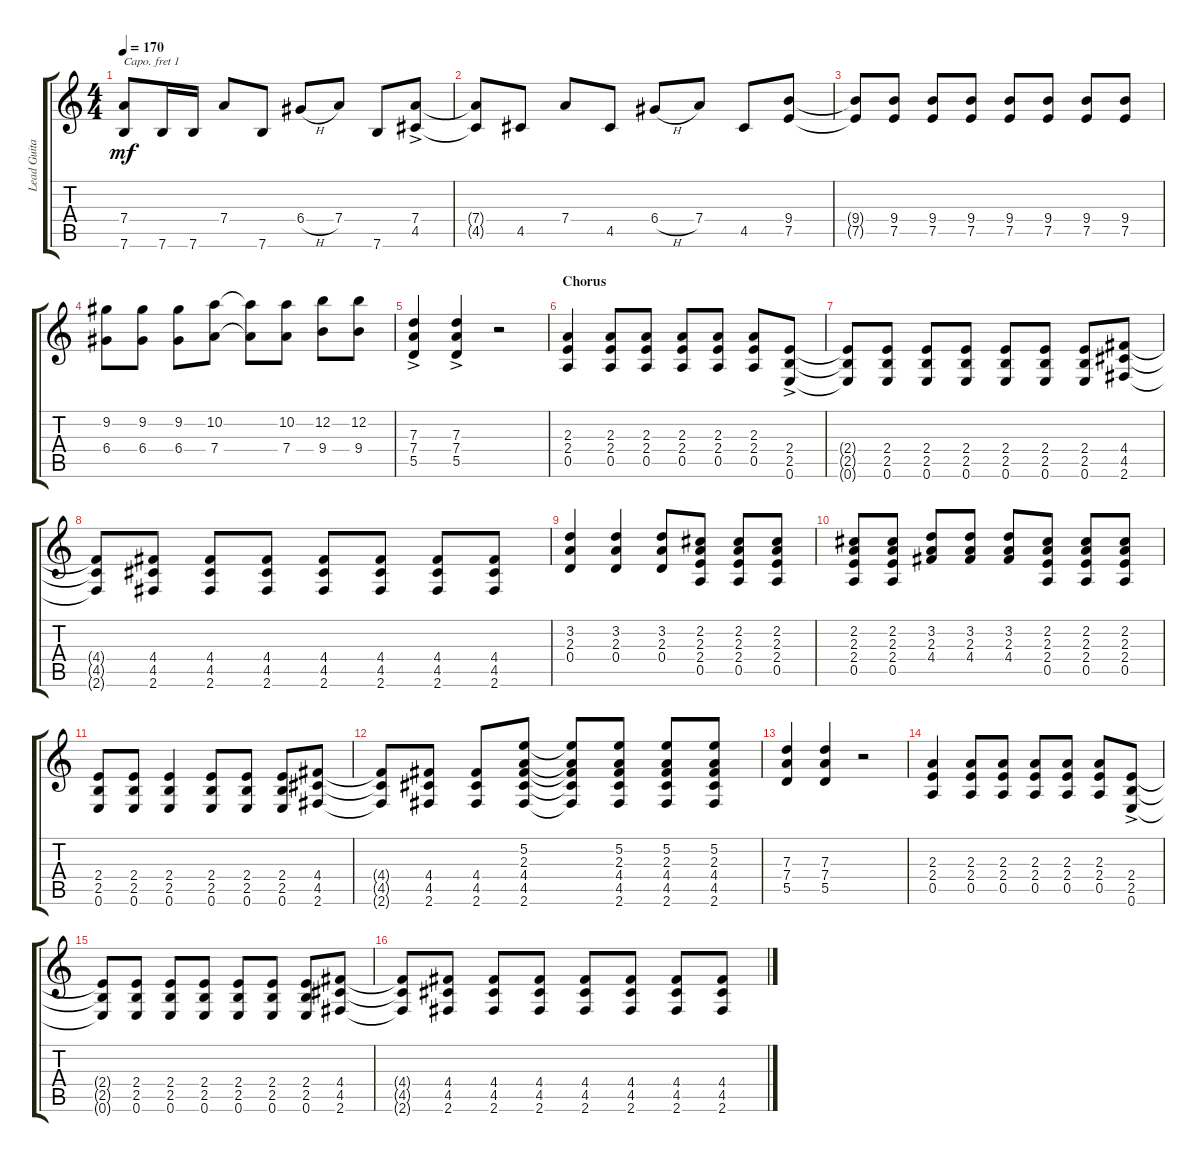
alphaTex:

\track ("Lead Guitar - Jeff Stinco" "Lead Guita") {instrument overdrivenguitar}
\staff {score tabs}
\capo 1
\tuning (Eb4 Bb3 Gb3 Db3 Ab2 Eb2) {hide}
\ts (4 4)
\tempo 170
\clef g2
\ks c
(7.4{t} 7.6{t}).8{dy mf} 7.6.16 7.6.16 7.4.8 7.6.8 6.4{h}.8 7.4.8 7.6.8 (7.4{ac} 4.5{ac}).8 |
(7.4{t} 4.5{t}).8 4.5.8 7.4.8 4.5.8 6.4{h}.8 7.4.8 4.5.8 (9.4 7.5).8 |
(9.4{t} 7.5{t}).8 (9.4 7.5).8 (9.4 7.5).8 (9.4 7.5).8 (9.4 7.5).8 (9.4 7.5).8 (9.4 7.5).8 (9.4 7.5).8 |
(9.2 6.4).8 (9.2 6.4).8 (9.2 6.4).8 (10.2 7.4).8 (10.2{t} 7.4{t}).8 (10.2 7.4).8 (12.2 9.4).8 (12.2 9.4).8 |
(7.3{ac} 7.4{ac} 5.5{ac}).4 (7.3{ac} 7.4{ac} 5.5{ac}).4 r.2 |
\section ("" "Chorus")
(2.3 2.4 0.5).4 (2.3 2.4 0.5).8 (2.3 2.4 0.5).8 (2.3 2.4 0.5).8 (2.3 2.4 0.5).8 (2.3 2.4 0.5).8 (2.4{ac} 2.5{ac} 0.6{ac}).8 |
(2.4{t} 2.5{t} 0.6{t}).8 (2.4 2.5 0.6).8 (2.4 2.5 0.6).8 (2.4 2.5 0.6).8 (2.4 2.5 0.6).8 (2.4 2.5 0.6).8 (2.4 2.5 0.6).8 (4.4 4.5 2.6).8 |
(4.4{t} 4.5{t} 2.6{t}).8 (4.4 4.5 2.6).8 (4.4 4.5 2.6).8 (4.4 4.5 2.6).8 (4.4 4.5 2.6).8 (4.4 4.5 2.6).8 (4.4 4.5 2.6).8 (4.4 4.5 2.6).8 |
(3.2 2.3 0.4).4 (3.2 2.3 0.4).4 (3.2 2.3 0.4).8 (2.2 2.3 2.4 0.5).8 (2.2 2.3 2.4 0.5).8 (2.2 2.3 2.4 0.5).8 |
(2.2 2.3 2.4 0.5).8 (2.2 2.3 2.4 0.5).8 (3.2 2.3 4.4).8 (3.2 2.3 4.4).8 (3.2 2.3 4.4).8 (2.2 2.3 2.4 0.5).8 (2.2 2.3 2.4 0.5).8 (2.2 2.3 2.4 0.5).8 |
(2.4 2.5 0.6).8 (2.4 2.5 0.6).8 (2.4 2.5 0.6).4 (2.4 2.5 0.6).8 (2.4 2.5 0.6).8 (2.4 2.5 0.6).8 (4.4 4.5 2.6).8 |
(4.4{t} 4.5{t} 2.6{t}).8 (4.4 4.5 2.6).8 (4.4 4.5 2.6).8 (5.2 2.3 4.4 4.5 2.6).8 (5.2{t} 2.3{t} 4.4{t} 4.5{t} 2.6{t}).8 (5.2 2.3 4.4 4.5 2.6).8 (5.2 2.3 4.4 4.5 2.6).8 (5.2 2.3 4.4 4.5 2.6).8 |
(7.3 7.4 5.5).4 (7.3 7.4 5.5).4 r.2 |
(2.3 2.4 0.5).4 (2.3 2.4 0.5).8 (2.3 2.4 0.5).8 (2.3 2.4 0.5).8 (2.3 2.4 0.5).8 (2.3 2.4 0.5).8 (2.4{ac} 2.5{ac} 0.6{ac}).8 |
(2.4{t} 2.5{t} 0.6{t}).8 (2.4 2.5 0.6).8 (2.4 2.5 0.6).8 (2.4 2.5 0.6).8 (2.4 2.5 0.6).8 (2.4 2.5 0.6).8 (2.4 2.5 0.6).8 (4.4 4.5 2.6).8 |
(4.4{t} 4.5{t} 2.6{t}).8 (4.4 4.5 2.6).8 (4.4 4.5 2.6).8 (4.4 4.5 2.6).8 (4.4 4.5 2.6).8 (4.4 4.5 2.6).8 (4.4 4.5 2.6).8 (4.4 4.5 2.6).8
